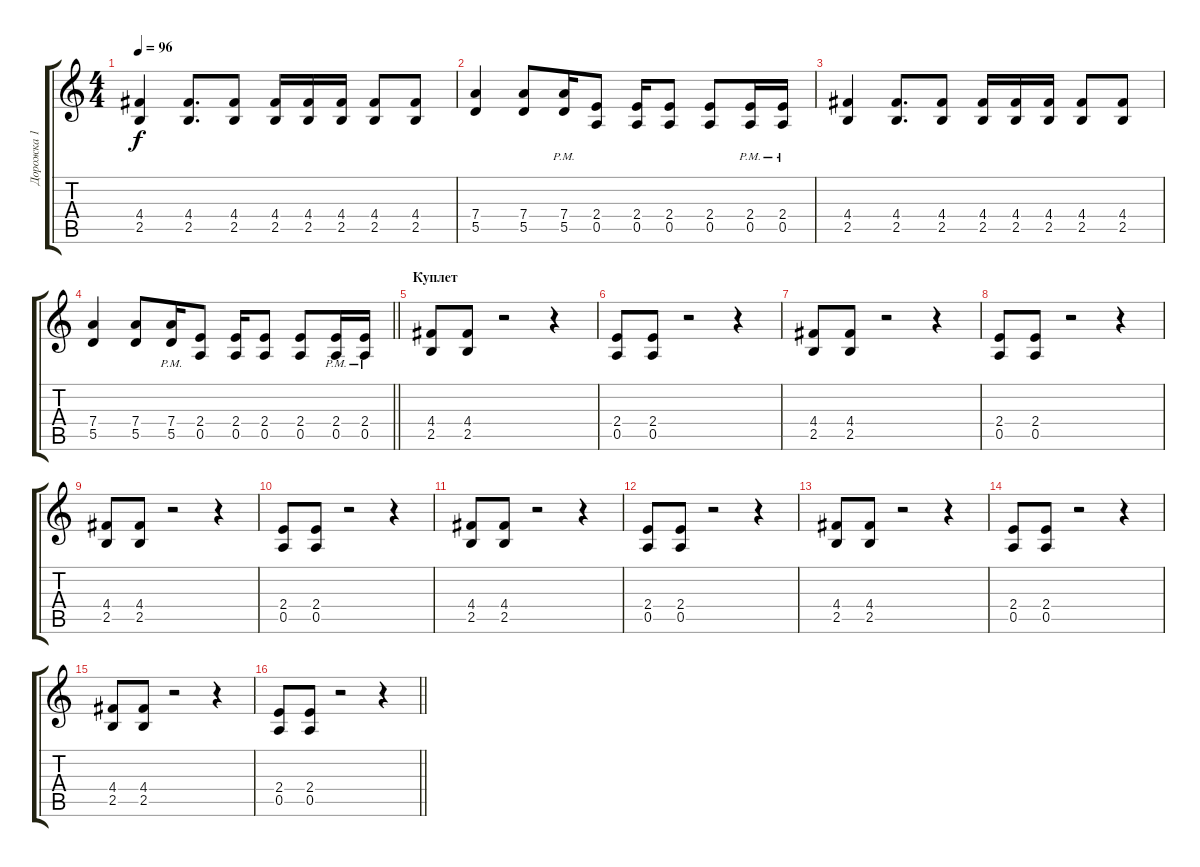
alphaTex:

\track ("Дорожка 1" "Дорожка 1") {instrument distortionguitar}
\staff {score tabs}
\tuning (E4 B3 G3 D3 A2 E2) {hide}
\ts (4 4)
\tempo 96
\clef g2
\ks c
(4.4 2.5).4{dy f} (4.4 2.5).8{d} (4.4 2.5).8 (4.4 2.5).16 (4.4 2.5).16 (4.4 2.5).16 (4.4 2.5).8 (4.4 2.5).8 |
(7.4 5.5).4 (7.4 5.5).8 (7.4{pm} 5.5{pm}).16 (2.4 0.5).8 (2.4 0.5).16 (2.4 0.5).8 (2.4 0.5).8 (2.4{pm} 0.5{pm}).16 (2.4{pm} 0.5{pm}).16 |
(4.4 2.5).4 (4.4 2.5).8{d} (4.4 2.5).8 (4.4 2.5).16 (4.4 2.5).16 (4.4 2.5).16 (4.4 2.5).8 (4.4 2.5).8 |
\barLineRight lightlight
(7.4 5.5).4 (7.4 5.5).8 (7.4{pm} 5.5{pm}).16 (2.4 0.5).8 (2.4 0.5).16 (2.4 0.5).8 (2.4 0.5).8 (2.4{pm} 0.5{pm}).16 (2.4{pm} 0.5{pm}).16 |
\section ("" "Куплет")
(4.4 2.5).8 (4.4 2.5).8 r.2 r.4 |
(2.4 0.5).8 (2.4 0.5).8 r.2 r.4 |
(4.4 2.5).8 (4.4 2.5).8 r.2 r.4 |
(2.4 0.5).8 (2.4 0.5).8 r.2 r.4 |
(4.4 2.5).8 (4.4 2.5).8 r.2 r.4 |
(2.4 0.5).8 (2.4 0.5).8 r.2 r.4 |
(4.4 2.5).8 (4.4 2.5).8 r.2 r.4 |
(2.4 0.5).8 (2.4 0.5).8 r.2 r.4 |
(4.4 2.5).8 (4.4 2.5).8 r.2 r.4 |
(2.4 0.5).8 (2.4 0.5).8 r.2 r.4 |
(4.4 2.5).8 (4.4 2.5).8 r.2 r.4 |
\barLineRight lightlight
(2.4 0.5).8 (2.4 0.5).8 r.2 r.4
